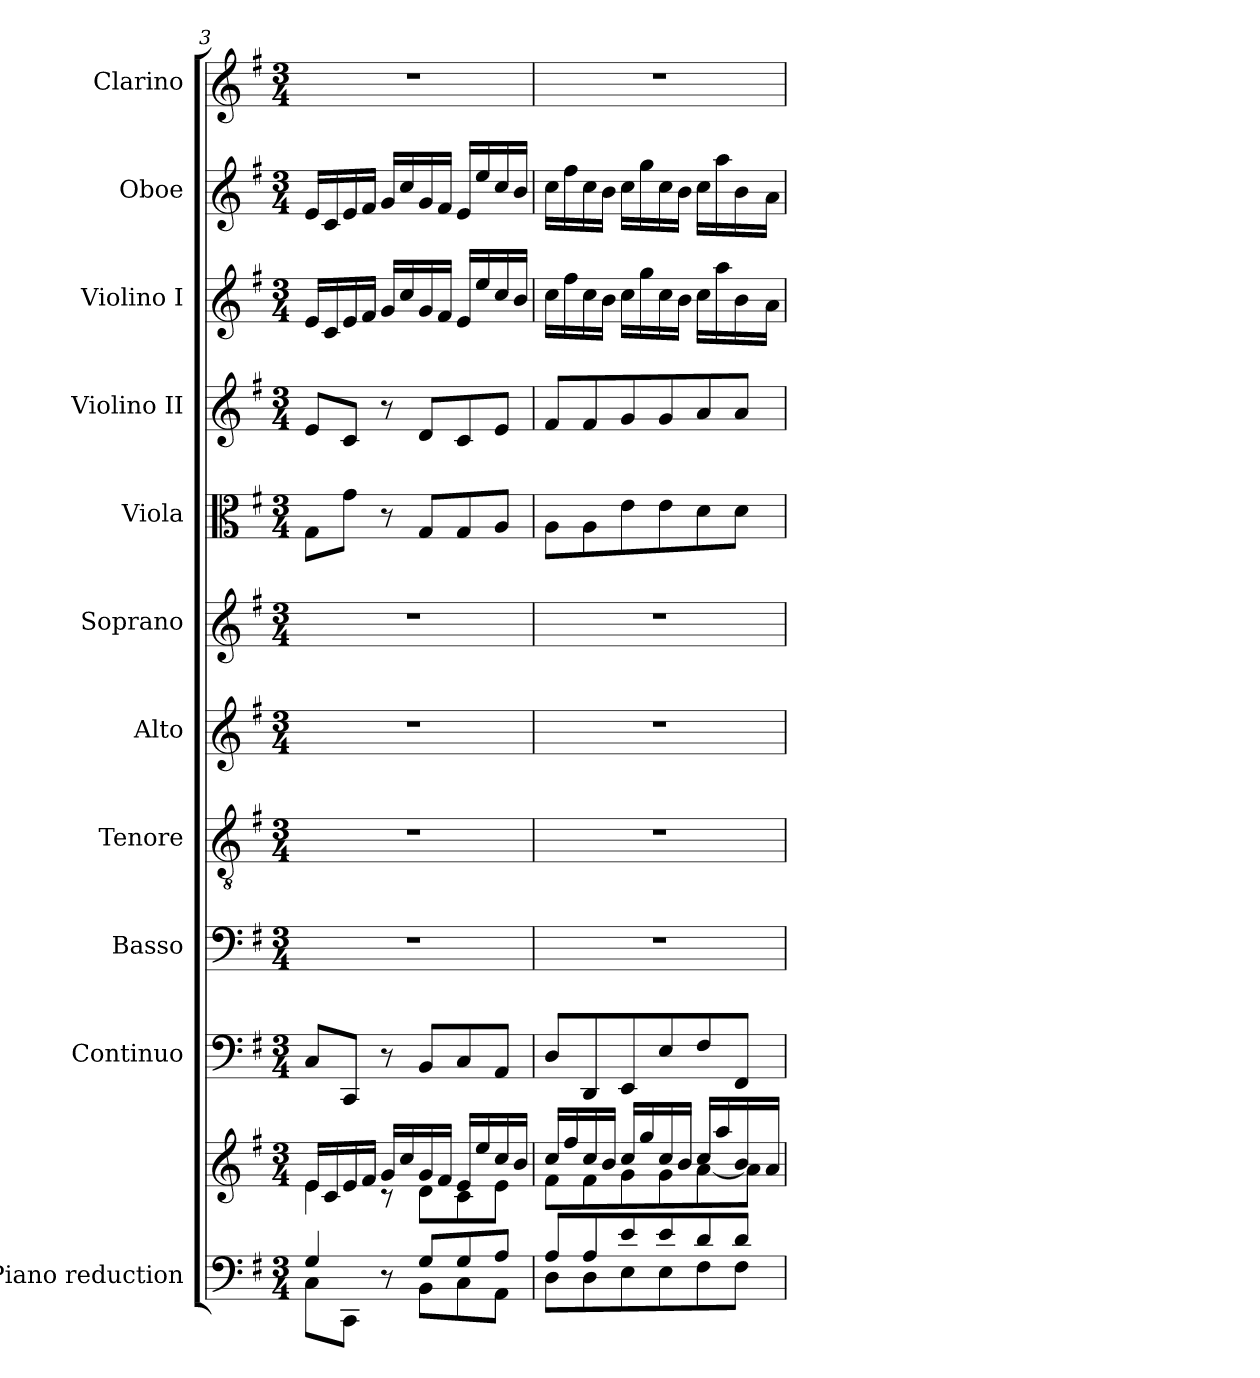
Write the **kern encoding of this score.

**kern	**kern	**kern	**kern	**kern	**kern	**kern	**kern	**kern	**kern	**kern	**kern
*part11	*part11	*part10	*part9	*part8	*part7	*part6	*part5	*part4	*part3	*part2	*part1
*staff12	*staff11	*staff10	*staff9	*staff8	*staff7	*staff6	*staff5	*staff4	*staff3	*staff2	*staff1
*I"Piano reduction	*	*I"Continuo	*I"Basso	*I"Tenore	*I"Alto	*I"Soprano	*I"Viola	*I"Violino II	*I"Violino I	*I"Oboe	*I"Clarino
*I'Pno	*	*	*	*	*	*	*	*	*	*I'Ob	*
*clefF4	*clefG2	*clefF4	*clefF4	*clefGv2	*clefG2	*clefG2	*clefC3	*clefG2	*clefG2	*clefG2	*clefG2
*k[f#]	*k[f#]	*k[f#]	*k[f#]	*k[f#]	*k[f#]	*k[f#]	*k[f#]	*k[f#]	*k[f#]	*k[f#]	*k[f#]
*M3/4	*M3/4	*M3/4	*M3/4	*M3/4	*M3/4	*M3/4	*M3/4	*M3/4	*M3/4	*M3/4	*M3/4
=3	=3	=3	=3	=3	=3	=3	=3	=3	=3	=3	=3
*^	*^	*	*	*	*	*	*	*	*	*	*
4G/	8C\L	16e/LL	4e\	8C/L	2.r	2.r	2.r	2.r	8G\L	8e/L	16e/LL	16e/LL	2.r
.	.	16c/	.	.	.	.	.	.	.	.	16c/	16c/	.
.	8CC\J	16e/	.	8CC/J	.	.	.	.	8g\J	8c/J	16e/	16e/	.
.	.	16f#/JJ	.	.	.	.	.	.	.	.	16f#/JJ	16f#/JJ	.
8r	8ryy	16g/LL	8r	8r	.	.	.	.	8r	8r	16g/LL	16g/LL	.
.	.	16cc/	.	.	.	.	.	.	.	.	16cc/	16cc/	.
8G/L	8BB\L	16g/	8d\L	8BB/L	.	.	.	.	8G/L	8d/L	16g/	16g/	.
.	.	16f#/JJ	.	.	.	.	.	.	.	.	16f#/JJ	16f#/JJ	.
8G/	8C\	16e/LL	8c\	8C/	.	.	.	.	8G/	8c/	16e/LL	16e/LL	.
.	.	16ee/	.	.	.	.	.	.	.	.	16ee/	16ee/	.
8A/J	8AA\J	16cc/	8e\J	8AA/J	.	.	.	.	8A/J	8e/J	16cc/	16cc/	.
.	.	16b/JJ	.	.	.	.	.	.	.	.	16b/JJ	16b/JJ	.
=4	=4	=4	=4	=4	=4	=4	=4	=4	=4	=4	=4	=4	=4
8A/L	8D\L	16cc/LL	8f#\L	8D/L	2.r	2.r	2.r	2.r	8A\L	8f#/L	16cc\LL	16cc\LL	2.r
.	.	16ff#/	.	.	.	.	.	.	.	.	16ff#\	16ff#\	.
8A/	8D\	16cc/	8f#\	8DD/	.	.	.	.	8A\	8f#/	16cc\	16cc\	.
.	.	16b/JJ	.	.	.	.	.	.	.	.	16b\JJ	16b\JJ	.
8e/	8E\	16cc/LL	8g\	8EE/	.	.	.	.	8e\	8g/	16cc\LL	16cc\LL	.
.	.	16gg/	.	.	.	.	.	.	.	.	16gg\	16gg\	.
8e/	8E\	16cc/	8g\	8E/	.	.	.	.	8e\	8g/	16cc\	16cc\	.
.	.	16b/JJ	.	.	.	.	.	.	.	.	16b\JJ	16b\JJ	.
8d/	8F#\	16cc/LL	[8a\	8F#/	.	.	.	.	8d\	8a/	16cc\LL	16cc\LL	.
.	.	16aa/	.	.	.	.	.	.	.	.	16aa\	16aa\	.
8d/J	8F#\J	16b/	8a\J]	8FF#/J	.	.	.	.	8d\J	8a/J	16b\	16b\	.
.	.	16a/JJ	.	.	.	.	.	.	.	.	16a\JJ	16a\JJ	.
*v	*v	*	*	*	*	*	*	*	*	*	*	*	*
*	*v	*v	*	*	*	*	*	*	*	*	*	*
=	=	=	=	=	=	=	=	=	=	=	=
*-	*-	*-	*-	*-	*-	*-	*-	*-	*-	*-	*-
